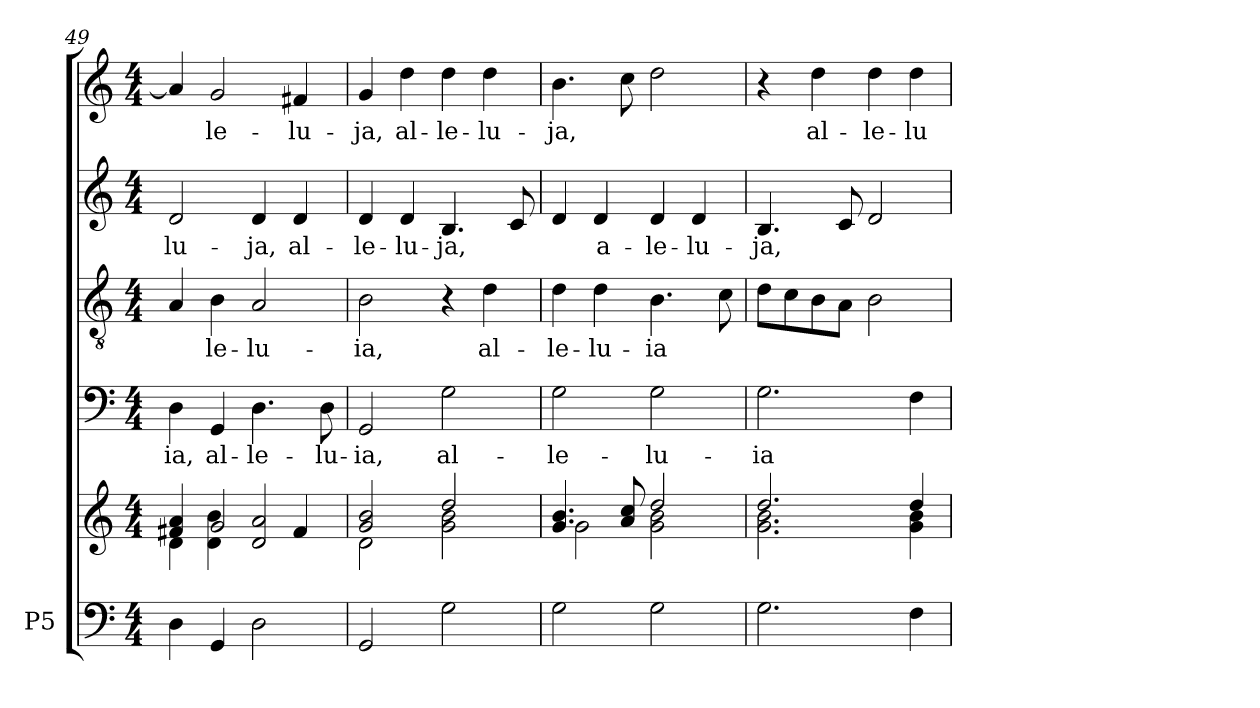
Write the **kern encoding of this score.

**kern	**kern	**kern	**text	**kern	**text	**kern	**text	**kern	**text
*part5	*part5	*part4	*part4	*part3	*part3	*part2	*part2	*part1	*part1
*staff6	*staff5	*staff4	*staff4	*staff3	*staff3	*staff2	*staff2	*staff1	*staff1
*I"P5	*	*	*	*	*	*	*	*	*
!!LO:PB:g=z
*clefF4	*clefG2	*clefF4	*	*clefGv2	*	*clefG2	*	*clefG2	*
*k[]	*k[]	*k[]	*	*k[]	*	*k[]	*	*k[]	*
*C:	*C:	*C:	*	*C:	*	*C:	*	*C:	*
*M4/4	*M4/4	*M4/4	*	*M4/4	*	*M4/4	*	*M4/4	*
=49	=49	=49	=49	=49	=49	=49	=49	=49	=49
*	*^	*	*	*	*	*	*	*	*
!	!	!	!	!LO:LY:b:color=#000000	!	!	!	!	!	!
!	!	!	!	!	!	!	!	!LO:LY:b:color=#000000	!	!
4Di\	4f#Xi/ 4ai	4di\	4Di\	-ia,	4Ai/	.	2di/	-lu-	4ai/]	.
!	!	!	!	!LO:LY:b:color=#000000	!	!	!	!	!	!
!	!	!	!	!	!	!LO:LY:b:color=#000000	!	!	!	!
!	!	!	!	!	!	!	!	!	!	!LO:LY:b:color=#000000
4GGi/	2gi/	4di\ 4bi	4GGi/	al-	4Bi\	-le-	.	.	2gi/	-le-
!	!	!	!	!LO:LY:b:color=#000000	!	!	!	!	!	!
!	!	!	!	!	!	!LO:LY:b:color=#000000	!	!	!	!
!	!	!	!	!	!	!	!	!LO:LY:b:color=#000000	!	!
2Di\	.	2di/ 2ai	4.Di\	-le-	2Ai/	-lu-	4di/	-ja,	.	.
!	!	!	!	!	!	!	!	!LO:LY:b:color=#000000	!	!
!	!	!	!	!	!	!	!	!	!	!LO:LY:b:color=#000000
.	4f#i/	.	.	.	.	.	4di/	al-	4f#Xi/	-lu-
!	!	!	!	!LO:LY:b:color=#000000	!	!	!	!	!	!
.	.	.	8Di\	-lu-	.	.	.	.	.	.
=50	=50	=50	=50	=50	=50	=50	=50	=50	=50	=50
!	!	!	!	!LO:LY:b:color=#000000	!	!	!	!	!	!
!	!	!	!	!	!	!LO:LY:b:color=#000000	!	!	!	!
!	!	!	!	!	!	!	!	!LO:LY:b:color=#000000	!	!
!	!	!	!	!	!	!	!	!	!	!LO:LY:b:color=#000000
2GGi/	2gi/ 2bi	2di\	2GGi/	-ia,	2Bi\	-ia,	4di/	-le-	4gi/	-ja,
!	!	!	!	!	!	!	!	!LO:LY:b:color=#000000	!	!
!	!	!	!	!	!	!	!	!	!	!LO:LY:b:color=#000000
.	.	.	.	.	.	.	4di/	-lu-	4ddi\	al-
!	!	!	!	!LO:LY:b:color=#000000	!	!	!	!	!	!
!	!	!	!	!	!	!	!	!LO:LY:b:color=#000000	!	!
!	!	!	!	!	!	!	!	!	!	!LO:LY:b:color=#000000
2Gi\	2ddi/	2gi\ 2bi	2Gi\	al-	4r	.	4.Bi/	-ja,	4ddi\	-le-
!	!	!	!	!	!	!LO:LY:b:color=#000000	!	!	!	!
!	!	!	!	!	!	!	!	!	!	!LO:LY:b:color=#000000
.	.	.	.	.	4di\	al-	.	.	4ddi\	-lu-
.	.	.	.	.	.	.	8ci/	.	.	.
=51	=51	=51	=51	=51	=51	=51	=51	=51	=51	=51
!	!	!	!	!LO:LY:b:color=#000000	!	!	!	!	!	!
!	!	!	!	!	!	!LO:LY:b:color=#000000	!	!	!	!
!	!	!	!	!	!	!	!	!	!	!LO:LY:b:color=#000000
2Gi\	4.gi/ 4.bi	2gi\	2Gi\	-le-	4di\	-le-	4di/	.	4.bi\	-ja,
!	!	!	!	!	!	!LO:LY:b:color=#000000	!	!	!	!
!	!	!	!	!	!	!	!	!LO:LY:b:color=#000000	!	!
.	.	.	.	.	4di\	-lu-	4di/	a-	.	.
.	8ai/ 8cci	.	.	.	.	.	.	.	8cci\	.
!	!	!	!	!LO:LY:b:color=#000000	!	!	!	!	!	!
!	!	!	!	!	!	!LO:LY:b:color=#000000	!	!	!	!
!	!	!	!	!	!	!	!	!LO:LY:b:color=#000000	!	!
2Gi\	2ddi/	2gi\ 2bi	2Gi\	-lu-	4.Bi\	-ia	4di/	-le-	2ddi\	.
!	!	!	!	!	!	!	!	!LO:LY:b:color=#000000	!	!
.	.	.	.	.	.	.	4di/	-lu-	.	.
.	.	.	.	.	8ci\	.	.	.	.	.
=52	=52	=52	=52	=52	=52	=52	=52	=52	=52	=52
!	!	!	!	!LO:LY:b:color=#000000	!	!	!	!	!	!
!	!	!	!	!	!	!	!	!LO:LY:b:color=#000000	!	!
2.Gi\	2.ddi/	2.gi\ 2.bi	2.Gi\	-ia	8di\L	.	4.Bi/	-ja,	4r	.
.	.	.	.	.	8ci\	.	.	.	.	.
!	!	!	!	!	!	!	!	!	!	!LO:LY:b:color=#000000
.	.	.	.	.	8Bi\	.	.	.	4ddi\	al-
.	.	.	.	.	8Ai\J	.	8ci/	.	.	.
!	!	!	!	!	!	!	!	!	!	!LO:LY:b:color=#000000
.	.	.	.	.	2Bi\	.	2di/	.	4ddi\	-le-
!	!	!	!	!	!	!	!	!	!	!LO:LY:b:color=#000000
4Fi\	4ddi/	4gi\ 4bi	4Fi\	.	.	.	.	.	4ddi\	-lu-
*	*v	*v	*	*	*	*	*	*	*	*
=	=	=	=	=	=	=	=	=	=
*-	*-	*-	*-	*-	*-	*-	*-	*-	*-
